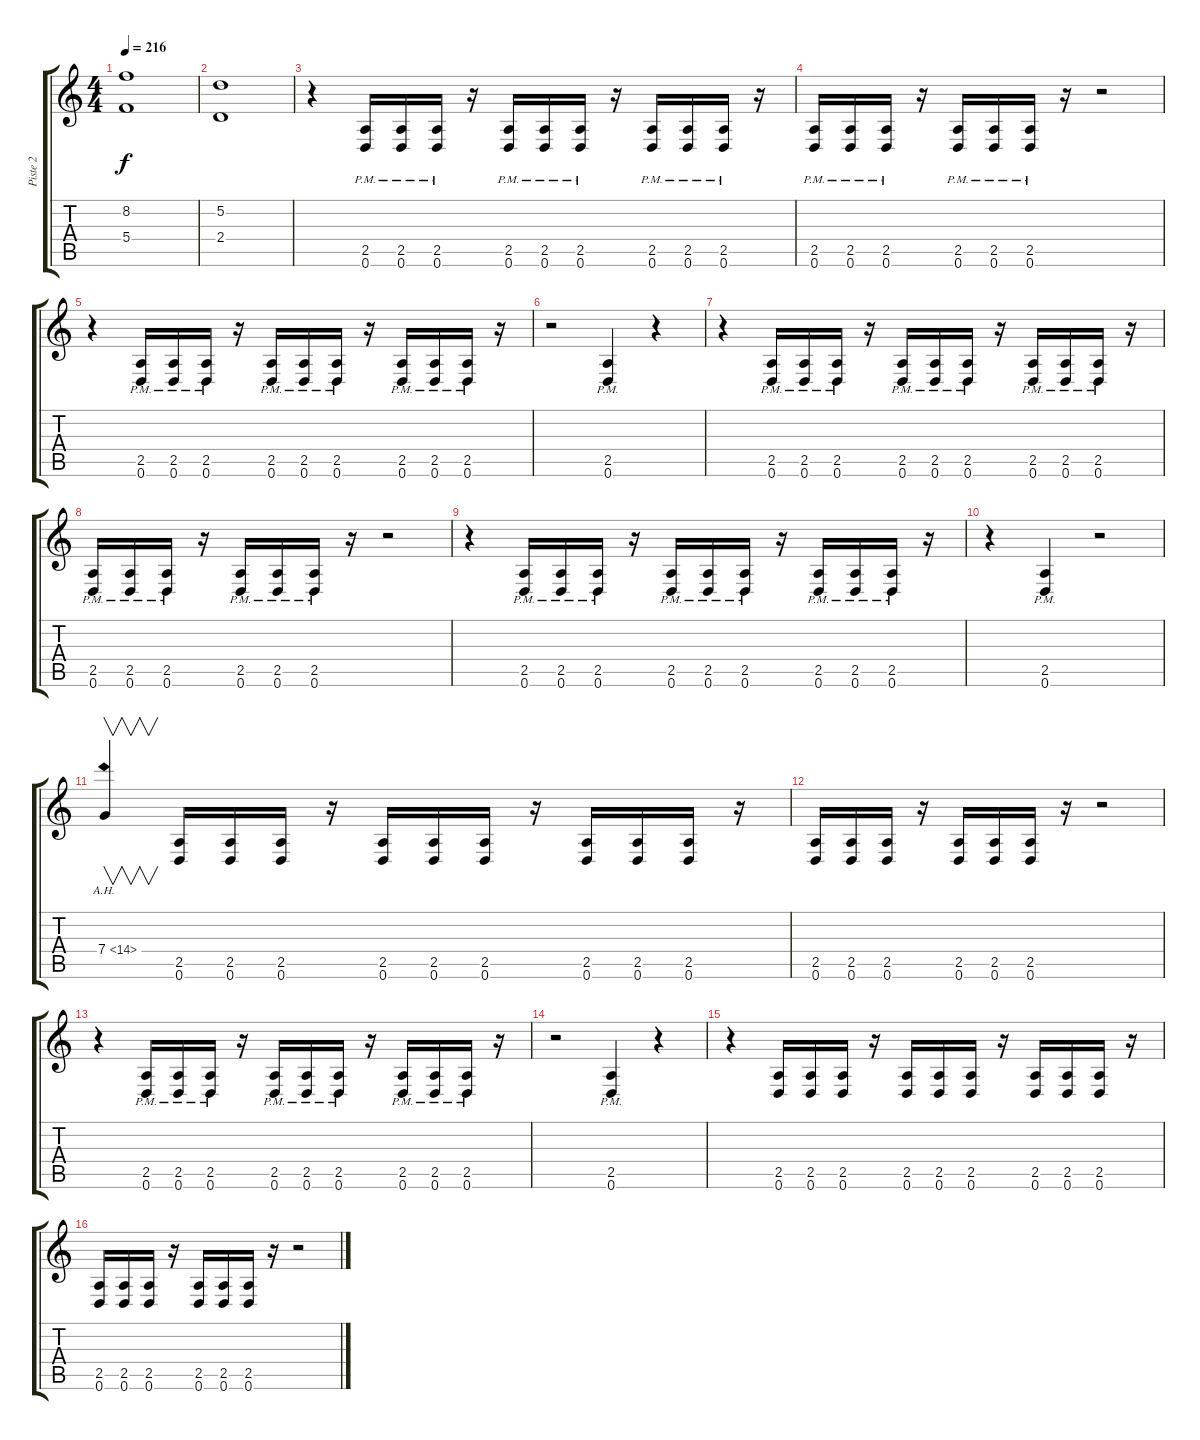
\track ("Piste 2" "Piste 2") {instrument overdrivenguitar}
\staff {score tabs}
\tuning (D4 A3 F3 C3 G2 D2) {hide}
\ts (4 4)
\tempo 216
\clef g2
\ks c
(8.2 5.4).1{dy f} |
(5.2 2.4).1 |
r.4{balance 0} (2.5{pm} 0.6{pm}).16 (2.5{pm} 0.6{pm}).16 (2.5{pm} 0.6{pm}).16 r.16 (2.5{pm} 0.6{pm}).16 (2.5{pm} 0.6{pm}).16 (2.5{pm} 0.6{pm}).16 r.16 (2.5{pm} 0.6{pm}).16 (2.5{pm} 0.6{pm}).16 (2.5{pm} 0.6{pm}).16 r.16 |
(2.5{pm} 0.6{pm}).16 (2.5{pm} 0.6{pm}).16 (2.5{pm} 0.6{pm}).16 r.16 (2.5{pm} 0.6{pm}).16 (2.5{pm} 0.6{pm}).16 (2.5{pm} 0.6{pm}).16 r.16 r.2 |
r.4 (2.5{pm} 0.6{pm}).16 (2.5{pm} 0.6{pm}).16 (2.5{pm} 0.6{pm}).16 r.16 (2.5{pm} 0.6{pm}).16 (2.5{pm} 0.6{pm}).16 (2.5{pm} 0.6{pm}).16 r.16 (2.5{pm} 0.6{pm}).16 (2.5{pm} 0.6{pm}).16 (2.5{pm} 0.6{pm}).16 r.16 |
r.2 (2.5{pm} 0.6{pm}).4 r.4 |
r.4 (2.5{pm} 0.6{pm}).16 (2.5{pm} 0.6{pm}).16 (2.5{pm} 0.6{pm}).16 r.16 (2.5{pm} 0.6{pm}).16 (2.5{pm} 0.6{pm}).16 (2.5{pm} 0.6{pm}).16 r.16 (2.5{pm} 0.6{pm}).16 (2.5{pm} 0.6{pm}).16 (2.5{pm} 0.6{pm}).16 r.16 |
(2.5{pm} 0.6{pm}).16 (2.5{pm} 0.6{pm}).16 (2.5{pm} 0.6{pm}).16 r.16 (2.5{pm} 0.6{pm}).16 (2.5{pm} 0.6{pm}).16 (2.5{pm} 0.6{pm}).16 r.16 r.2 |
r.4 (2.5{pm} 0.6{pm}).16 (2.5{pm} 0.6{pm}).16 (2.5{pm} 0.6{pm}).16 r.16 (2.5{pm} 0.6{pm}).16 (2.5{pm} 0.6{pm}).16 (2.5{pm} 0.6{pm}).16 r.16 (2.5{pm} 0.6{pm}).16 (2.5{pm} 0.6{pm}).16 (2.5{pm} 0.6{pm}).16 r.16 |
r.4 (2.5{pm} 0.6{pm}).4 r.2 |
7.4{ah 7}.4{v} (2.5 0.6).16 (2.5 0.6).16 (2.5 0.6).16 r.16 (2.5 0.6).16 (2.5 0.6).16 (2.5 0.6).16 r.16 (2.5 0.6).16 (2.5 0.6).16 (2.5 0.6).16 r.16 |
(2.5 0.6).16 (2.5 0.6).16 (2.5 0.6).16 r.16 (2.5 0.6).16 (2.5 0.6).16 (2.5 0.6).16 r.16 r.2 |
r.4 (2.5{pm} 0.6{pm}).16 (2.5{pm} 0.6{pm}).16 (2.5{pm} 0.6{pm}).16 r.16 (2.5{pm} 0.6{pm}).16 (2.5{pm} 0.6{pm}).16 (2.5{pm} 0.6{pm}).16 r.16 (2.5{pm} 0.6{pm}).16 (2.5{pm} 0.6{pm}).16 (2.5{pm} 0.6{pm}).16 r.16 |
r.2 (2.5{pm} 0.6{pm}).4 r.4 |
r.4 (2.5 0.6).16 (2.5 0.6).16 (2.5 0.6).16 r.16 (2.5 0.6).16 (2.5 0.6).16 (2.5 0.6).16 r.16 (2.5 0.6).16 (2.5 0.6).16 (2.5 0.6).16 r.16 |
(2.5 0.6).16 (2.5 0.6).16 (2.5 0.6).16 r.16 (2.5 0.6).16 (2.5 0.6).16 (2.5 0.6).16 r.16 r.2
